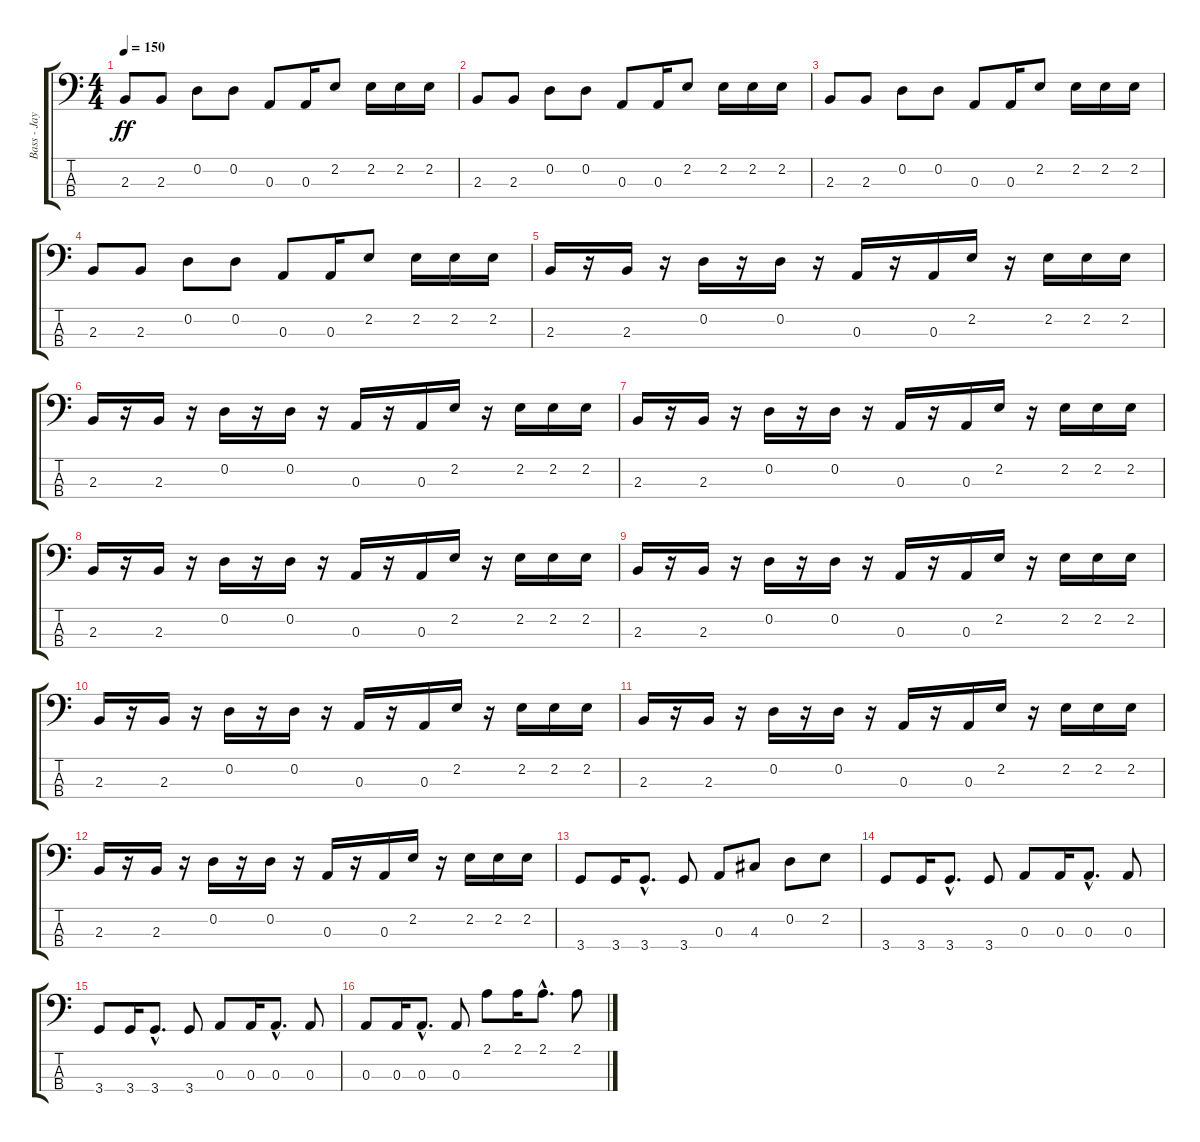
\track ("Bass - Jay Bentley" "Bass - Jay") {instrument electricbasspick}
\staff {score tabs}
\tuning (G2 D2 A1 E1) {hide}
\ts (4 4)
\tempo 150
\clef f4
\ks c
2.3.8{dy ff instrument electricbasspick} 2.3.8 0.2.8 0.2.8 0.3.8 0.3.16 2.2.8 2.2.16 2.2.16 2.2.16 |
2.3.8 2.3.8 0.2.8 0.2.8 0.3.8 0.3.16 2.2.8 2.2.16 2.2.16 2.2.16 |
2.3.8 2.3.8 0.2.8 0.2.8 0.3.8 0.3.16 2.2.8 2.2.16 2.2.16 2.2.16 |
2.3.8 2.3.8 0.2.8 0.2.8 0.3.8 0.3.16 2.2.8 2.2.16 2.2.16 2.2.16 |
2.3.16 r.16 2.3.16 r.16 0.2.16 r.16 0.2.16 r.16 0.3.16 r.16 0.3.16 2.2.16 r.16 2.2.16 2.2.16 2.2.16 |
2.3.16 r.16 2.3.16 r.16 0.2.16 r.16 0.2.16 r.16 0.3.16 r.16 0.3.16 2.2.16 r.16 2.2.16 2.2.16 2.2.16 |
2.3.16 r.16 2.3.16 r.16 0.2.16 r.16 0.2.16 r.16 0.3.16 r.16 0.3.16 2.2.16 r.16 2.2.16 2.2.16 2.2.16 |
2.3.16 r.16 2.3.16 r.16 0.2.16 r.16 0.2.16 r.16 0.3.16 r.16 0.3.16 2.2.16 r.16 2.2.16 2.2.16 2.2.16 |
2.3.16 r.16 2.3.16 r.16 0.2.16 r.16 0.2.16 r.16 0.3.16 r.16 0.3.16 2.2.16 r.16 2.2.16 2.2.16 2.2.16 |
2.3.16 r.16 2.3.16 r.16 0.2.16 r.16 0.2.16 r.16 0.3.16 r.16 0.3.16 2.2.16 r.16 2.2.16 2.2.16 2.2.16 |
2.3.16 r.16 2.3.16 r.16 0.2.16 r.16 0.2.16 r.16 0.3.16 r.16 0.3.16 2.2.16 r.16 2.2.16 2.2.16 2.2.16 |
2.3.16 r.16 2.3.16 r.16 0.2.16 r.16 0.2.16 r.16 0.3.16 r.16 0.3.16 2.2.16 r.16 2.2.16 2.2.16 2.2.16 |
3.4.8 3.4.16 3.4{hac}.8{d} 3.4.8 0.3.8 4.3.8 0.2.8 2.2.8 |
3.4.8 3.4.16 3.4{hac}.8{d} 3.4.8 0.3.8 0.3.16 0.3{hac}.8{d} 0.3.8 |
3.4.8 3.4.16 3.4{hac}.8{d} 3.4.8 0.3.8 0.3.16 0.3{hac}.8{d} 0.3.8 |
0.3.8 0.3.16 0.3{hac}.8{d} 0.3.8 2.1.8 2.1.16 2.1{hac}.8{d} 2.1.8
